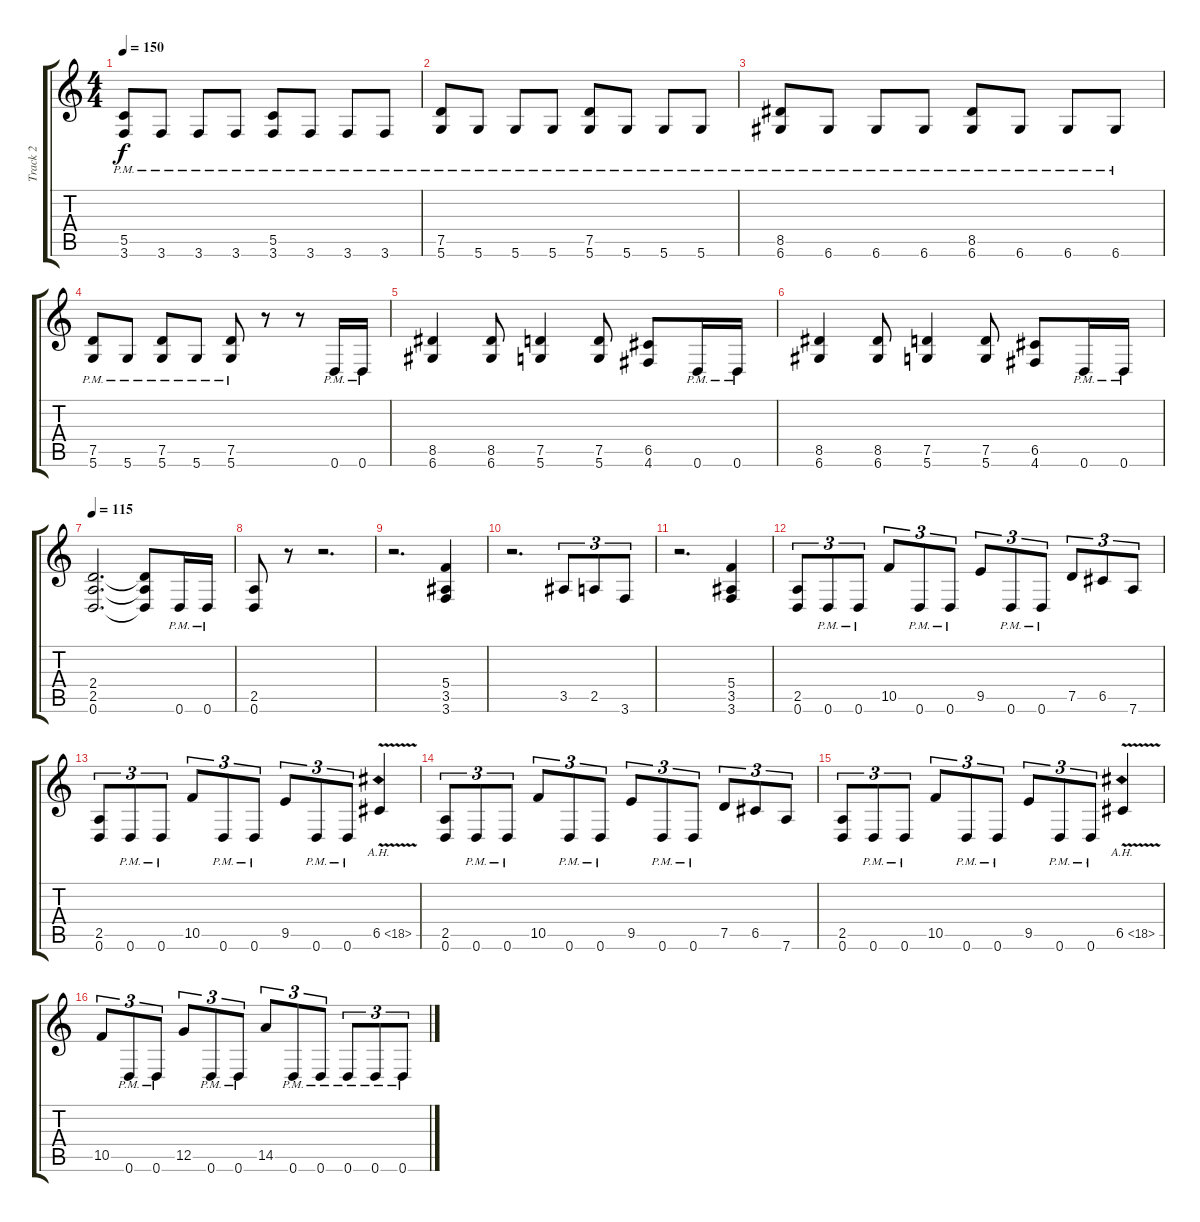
\track ("Track 2" "Track 2") {instrument distortionguitar}
\staff {score tabs}
\tuning (D4 A3 F3 C3 G2 D2) {hide}
\ts (4 4)
\tempo 150
\clef g2
\ks c
(5.5{pm} 3.6{pm}).8{dy f} 3.6{pm}.8 3.6{pm}.8 3.6{pm}.8 (5.5{pm} 3.6{pm}).8 3.6{pm}.8 3.6{pm}.8 3.6{pm}.8 |
(7.5{pm} 5.6{pm}).8 5.6{pm}.8 5.6{pm}.8 5.6{pm}.8 (7.5{pm} 5.6{pm}).8 5.6{pm}.8 5.6{pm}.8 5.6{pm}.8 |
(8.5{pm} 6.6{pm}).8 6.6{pm}.8 6.6{pm}.8 6.6{pm}.8 (8.5{pm} 6.6{pm}).8 6.6{pm}.8 6.6{pm}.8 6.6{pm}.8 |
(7.5{pm} 5.6{pm}).8 5.6{pm}.8 (7.5 5.6{pm}).8 5.6{pm}.8 (7.5{pm} 5.6{pm}).8 r.8 r.8 0.6{pm}.16 0.6{pm}.16 |
(8.5 6.6).4 (8.5 6.6).8 (7.5 5.6).4 (7.5 5.6).8 (6.5 4.6).8 0.6{pm}.16 0.6{pm}.16 |
(8.5 6.6).4 (8.5 6.6).8 (7.5 5.6).4 (7.5 5.6).8 (6.5 4.6).8 0.6{pm}.16 0.6{pm}.16 |
\tempo 115
(2.4 2.5 0.6).2{d} (2.4{t} 2.5{t} 0.6{t}).8 0.6{pm}.16 0.6{pm}.16 |
(2.5 0.6).8 r.8 r.2{d} |
r.2{d} (5.4 3.5 3.6).4 |
r.2{d} 3.5.8{tu (3 2)} 2.5.8{tu (3 2)} 3.6.8{tu (3 2)} |
r.2{d} (5.4 3.5 3.6).4 |
(2.5 0.6).8{tu (3 2)} 0.6{pm}.8{tu (3 2)} 0.6{pm}.8{tu (3 2)} 10.5.8{tu (3 2)} 0.6{pm}.8{tu (3 2)} 0.6{pm}.8{tu (3 2)} 9.5.8{tu (3 2)} 0.6{pm}.8{tu (3 2)} 0.6{pm}.8{tu (3 2)} 7.5.8{tu (3 2)} 6.5.8{tu (3 2)} 7.6.8{tu (3 2)} |
(2.5 0.6).8{tu (3 2)} 0.6{pm}.8{tu (3 2)} 0.6{pm}.8{tu (3 2)} 10.5.8{tu (3 2)} 0.6{pm}.8{tu (3 2)} 0.6{pm}.8{tu (3 2)} 9.5.8{tu (3 2)} 0.6{pm}.8{tu (3 2)} 0.6{pm}.8{tu (3 2)} 6.5{ah 12 v}.4 |
(2.5 0.6).8{tu (3 2)} 0.6{pm}.8{tu (3 2)} 0.6{pm}.8{tu (3 2)} 10.5.8{tu (3 2)} 0.6{pm}.8{tu (3 2)} 0.6{pm}.8{tu (3 2)} 9.5.8{tu (3 2)} 0.6{pm}.8{tu (3 2)} 0.6{pm}.8{tu (3 2)} 7.5.8{tu (3 2)} 6.5.8{tu (3 2)} 7.6.8{tu (3 2)} |
(2.5 0.6).8{tu (3 2)} 0.6{pm}.8{tu (3 2)} 0.6{pm}.8{tu (3 2)} 10.5.8{tu (3 2)} 0.6{pm}.8{tu (3 2)} 0.6{pm}.8{tu (3 2)} 9.5.8{tu (3 2)} 0.6{pm}.8{tu (3 2)} 0.6{pm}.8{tu (3 2)} 6.5{ah 12 v}.4 |
10.5.8{tu (3 2)} 0.6{pm}.8{tu (3 2)} 0.6{pm}.8{tu (3 2)} 12.5.8{tu (3 2)} 0.6{pm}.8{tu (3 2)} 0.6{pm}.8{tu (3 2)} 14.5.8{tu (3 2)} 0.6{pm}.8{tu (3 2)} 0.6{pm}.8{tu (3 2)} 0.6{pm}.8{tu (3 2)} 0.6{pm}.8{tu (3 2)} 0.6{pm}.8{tu (3 2)}
